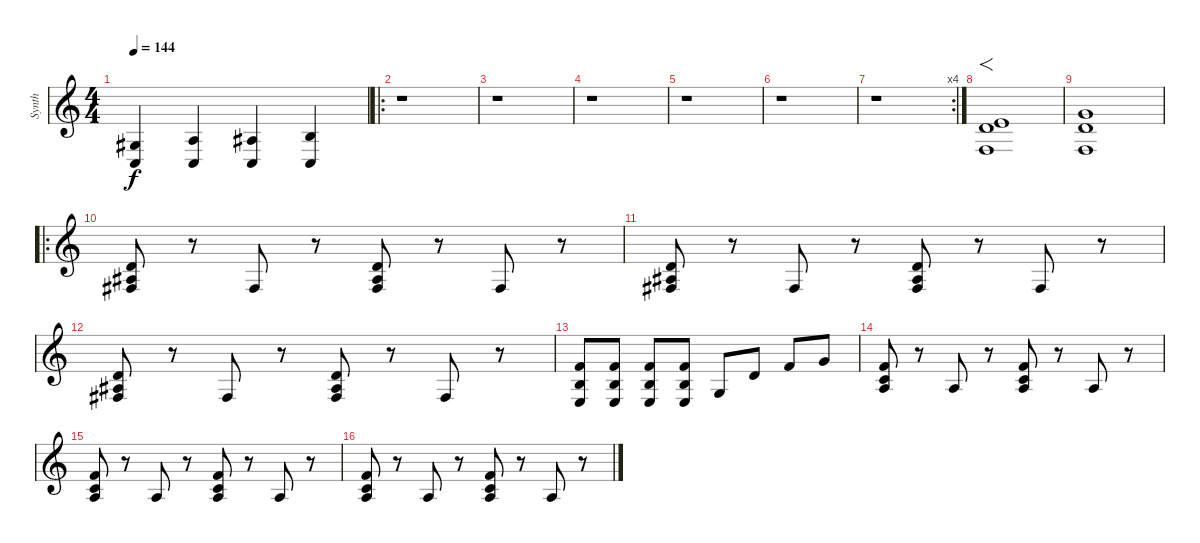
\track ("Synth" "Synth") {instrument fx5brightness}
\staff {score}
\tuning (E4 B3 G3 D3 A2 E2) {hide}
\ts (4 4)
\tempo 144
\clef g2
\ks c
(1.3 3.5).4{dy f} (2.3 3.5).4 (3.3 3.5).4 (4.3 3.5).4 |
\ro
r.1 |
r.1 |
r.1 |
r.1 |
r.1 |
\rc 4
r.1 |
(5.2 7.3 8.5).1{f} |
(8.2 7.3 8.5).1 |
\ro
(3.2 3.3 4.4).8 r.8 4.4.8 r.8 (3.2 3.3 4.4).8 r.8 4.4.8 r.8 |
(3.2 3.3 4.4).8 r.8 4.4.8 r.8 (3.2 3.3 4.4).8 r.8 4.4.8 r.8 |
(3.2 3.3 4.4).8 r.8 4.4.8 r.8 (3.2 3.3 4.4).8 r.8 4.4.8 r.8 |
(6.2 4.3 7.5).8 (6.2 4.3 7.5).8 (6.2 4.3 7.5).8 (6.2 4.3 7.5).8 5.4.8 7.3.8 6.2.8 8.2.8 |
(6.2 5.3 7.4).8 r.8 7.4.8 r.8 (6.2 5.3 7.4).8 r.8 7.4.8 r.8 |
(6.2 5.3 7.4).8 r.8 7.4.8 r.8 (6.2 5.3 7.4).8 r.8 7.4.8 r.8 |
(6.2 5.3 7.4).8 r.8 7.4.8 r.8 (6.2 5.3 7.4).8 r.8 7.4.8 r.8
